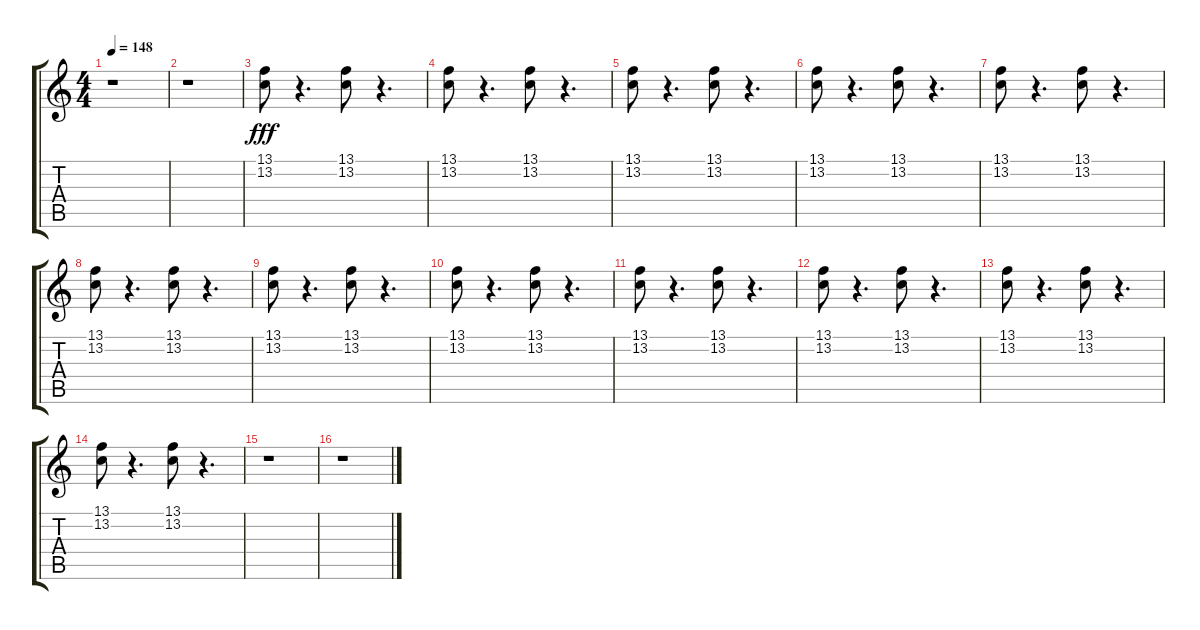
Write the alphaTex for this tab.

\track "" {instrument synthvoice}
\staff {score tabs}
\tuning (E4 B3 G3 D3 A2 E2) {hide}
\ts (4 4)
\tempo 148
\clef g2
\ks c
r.1{dy f} |
r.1 |
(13.1 13.2).8{dy fff} r.4{d} (13.1 13.2).8 r.4{d} |
(13.1 13.2).8 r.4{d} (13.1 13.2).8 r.4{d} |
(13.1 13.2).8 r.4{d} (13.1 13.2).8 r.4{d} |
(13.1 13.2).8 r.4{d} (13.1 13.2).8 r.4{d} |
(13.1 13.2).8 r.4{d} (13.1 13.2).8 r.4{d} |
(13.1 13.2).8 r.4{d} (13.1 13.2).8 r.4{d} |
(13.1 13.2).8 r.4{d} (13.1 13.2).8 r.4{d} |
(13.1 13.2).8 r.4{d} (13.1 13.2).8 r.4{d} |
(13.1 13.2).8 r.4{d} (13.1 13.2).8 r.4{d} |
(13.1 13.2).8 r.4{d} (13.1 13.2).8 r.4{d} |
(13.1 13.2).8 r.4{d} (13.1 13.2).8 r.4{d} |
(13.1 13.2).8 r.4{d} (13.1 13.2).8 r.4{d} |
r.1 |
r.1
